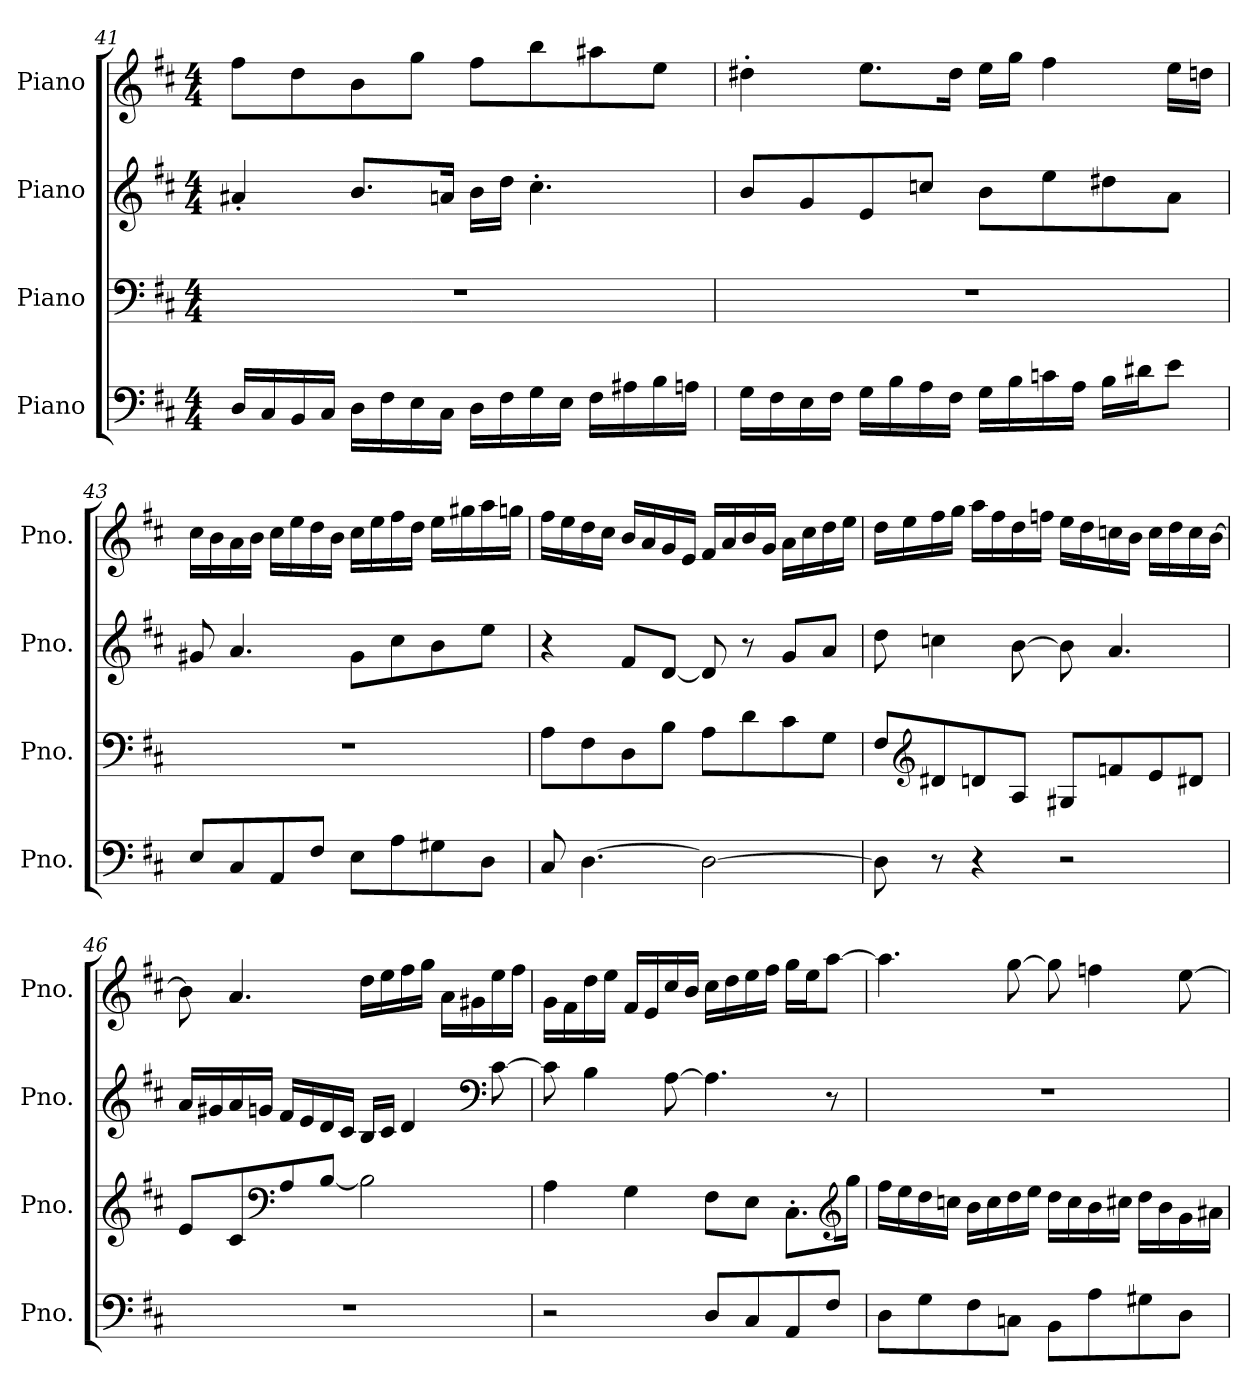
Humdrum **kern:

**kern	**kern	**kern	**kern
*part4	*part3	*part2	*part1
*staff4	*staff3	*staff2	*staff1
*I"Piano	*I"Piano	*I"Piano	*I"Piano
*I'Pno.	*I'Pno.	*I'Pno.	*I'Pno.
*clefF4	*clefF4	*clefG2	*clefG2
*k[f#c#]	*k[f#c#]	*k[f#c#]	*k[f#c#]
*M4/4	*M4/4	*M4/4	*M4/4
=41	=41	=41	=41
16Di/LL	1r	4a#X'j/	8ff#Z\L
16C#i/	.	.	.
16BBi/	.	.	8ddZ\
16C#i/JJ	.	.	.
16Di\LL	.	8.bj/L	8bZ\
16F#i\	.	.	.
16Ei\	.	.	8ggZ\J
16C#i\JJ	.	16anj/Jk	.
16Di\LL	.	16bj\LL	8ff#Z\L
16F#i\	.	16ddj\JJ	.
16Gi\	.	4.cc#'j\	8bbZ\
16Ei\JJ	.	.	.
16F#i\LL	.	.	8aa#XZ\
16A#Xi\	.	.	.
16Bi\	.	.	8eeZ\J
16Ani\JJ	.	.	.
!!LO:LB:g=z
=42	=42	=42	=42
16Gi\LL	1r	8bj/L	4dd#X'Z\
16F#i\	.	.	.
16Ei\	.	8gj/	.
16F#i\JJ	.	.	.
16Gi\LL	.	8ej/	8.eeZ\L
16Bi\	.	.	.
16Ai\	.	8ccnj/J	.
16F#i\JJ	.	.	16dd#Z\Jk
16Gi\LL	.	8bj\L	16eeZ\LL
16Bi\	.	.	16ggZ\JJ
16cni\	.	8eej\	4ff#Z\
16Ai\JJ	.	.	.
16Bi\LL	.	8dd#Xj\	.
16d#Xi\J	.	.	.
8ei\J	.	8aj\J	16eeZ\LL
.	.	.	16ddnZ\JJ
=43	=43	=43	=43
8Ei/L	1r	8g#Xj/	16cc#Z\LL
.	.	.	16bZ\
8C#i/	.	4.aj/	16aZ\
.	.	.	16bZ\JJ
8AAi/	.	.	16cc#Z\LL
.	.	.	16eeZ\
8F#i/J	.	.	16ddZ\
.	.	.	16bZ\JJ
8Ei\L	.	8g#j\L	16cc#Z\LL
.	.	.	16eeZ\
8Ai\	.	8cc#j\	16ff#Z\
.	.	.	16ddZ\JJ
8G#Xi\	.	8bj\	16eeZ\LL
.	.	.	16gg#XZ\
8Di\J	.	8eej\J	16aaZ\
.	.	.	16ggnZ\JJ
!!LO:LB:g=z
=44	=44	=44	=44
8C#i/	8AV\L	4r	16ff#Z\LL
.	.	.	16eeZ\
[4.Di\	8F#V\	.	16ddZ\
.	.	.	16cc#Z\JJ
.	8DV\	8f#j/L	16bZ/LL
.	.	.	16aZ/
.	8BV\J	[8dj/J	16gZ/
.	.	.	16eZ/JJ
2Di\_	8AV\L	8dj/]	16f#Z/LL
.	.	.	16aZ/
.	8dV\	8r	16bZ/
.	.	.	16gZ/JJ
.	8c#V\	8gj/L	16aZ\LL
.	.	.	16cc#Z\
.	8GV\J	8aj/J	16ddZ\
.	.	.	16eeZ\JJ
=45	=45	=45	=45
8Di\]	8F#V/L	8ddj\	16ddZ\LL
.	.	.	16eeZ\
*	*clefG2	*	*
8r	8d#XV/	4ccnj\	16ff#Z\
.	.	.	16ggZ\JJ
4r	8dnV/	.	16aaZ\LL
.	.	.	16ff#Z\
.	8AV/J	[8bj\	16ddZ\
.	.	.	16ffnZ\JJ
2r	8G#XV/L	8bj\]	16eeZ\LL
.	.	.	16ddZ\
.	8fnV/	4.aj/	16ccnZ\
.	.	.	16bZ\JJ
.	8eV/	.	16ccZ\LL
.	.	.	16ddZ\
.	8d#XV/J	.	16ccZ\
.	.	.	[16bZ\JJ
!!LO:PB:g=z
=46	=46	=46	=46
1r	8eV/L	16aj/LL	8bZ\]
.	.	16g#Xj/	.
.	8c#V/	16aj/	4.aZ/
.	.	16gnj/JJ	.
*	*clefF4	*	*
.	8AV/	16f#j/LL	.
.	.	16ej/	.
.	[8BV/J	16dj/	.
.	.	16c#j/JJ	.
.	2BV\]	16Bj/LL	16ddZ\LL
.	.	16c#j/JJ	16eeZ\
.	.	4dj/	16ff#Z\
.	.	.	16ggZ\JJ
.	.	.	16aZ\LL
.	.	.	16g#XZ\
*	*	*clefF4	*
.	.	[8c#j\	16eeZ\
.	.	.	16ff#Z\JJ
=47	=47	=47	=47
2r	4AV\	8c#j\]	16gZ\LL
.	.	.	16f#Z\
.	.	4Bj\	16ddZ\
.	.	.	16eeZ\JJ
.	4GV\	.	16f#Z/LL
.	.	.	16eZ/
.	.	[8Aj\	16cc#Z/
.	.	.	16bZ/JJ
8Di/L	8F#V\L	4.Aj\]	16cc#Z\LL
.	.	.	16ddZ\
8C#i/	8EV\J	.	16eeZ\
.	.	.	16ff#Z\JJ
8AAi/	8.C#'V\L	.	16ggZ\LL
.	.	.	16eeZ\J
8F#i/J	.	8r	[8aaZ\J
*	*clefG2	*	*
.	16ggV\Jk	.	.
!!LO:LB:g=z
=48	=48	=48	=48
8Di\L	16ff#V\LL	1r	4.aaZ\]
.	16eeV\	.	.
8Gi\	16ddV\	.	.
.	16ccnV\JJ	.	.
8F#i\	16bV\LL	.	.
.	16ccV\	.	.
8Cni\J	16ddV\	.	[8ggZ\
.	16eeV\JJ	.	.
8BBi\L	16ddV\LL	.	8ggZ\]
.	16ccV\	.	.
8Ai\	16bV\	.	4ffnZ\
.	16cc#XV\JJ	.	.
8G#Xi\	16ddV\LL	.	.
.	16bV\	.	.
8Di\J	16gV\	.	[8eeZ\
.	16a#XV\JJ	.	.
=	=	=	=
*-	*-	*-	*-
